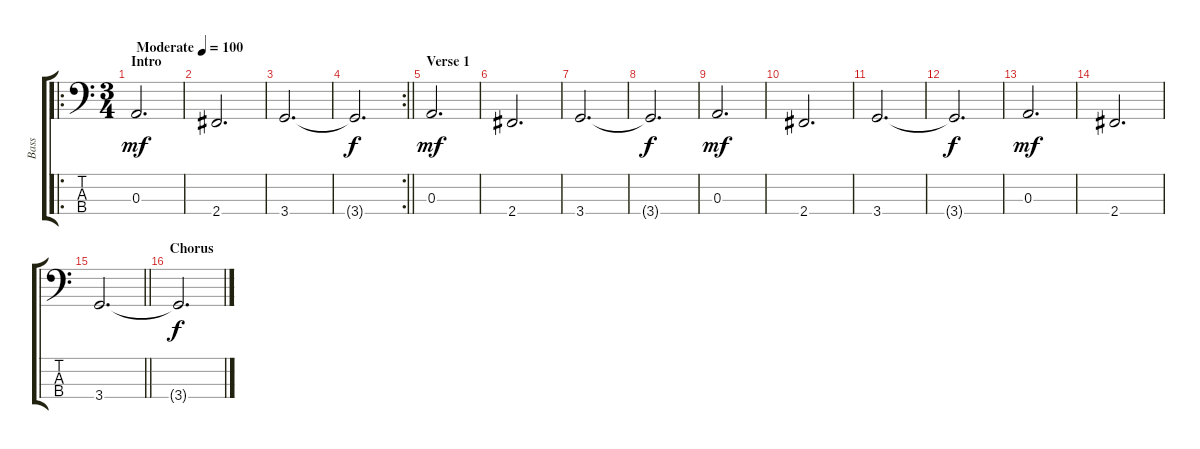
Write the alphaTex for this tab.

\track ("Bass" "Bass") {instrument electricbassfinger}
\staff {score tabs}
\tuning (G2 D2 A1 E1) {hide}
\ro
\ts (3 4)
\section ("" "Intro")
\tempo (100 "Moderate")
\clef f4
\ks c
0.3.2{d dy mf instrument electricbassfinger} |
2.4.2{d} |
3.4.2{d} |
\rc 2
\barLineRight lightlight
3.4{t}.2{d dy f} |
\section ("" "Verse 1")
0.3.2{d dy mf} |
2.4.2{d} |
3.4.2{d} |
3.4{t}.2{d dy f} |
0.3.2{d dy mf} |
2.4.2{d} |
3.4.2{d} |
3.4{t}.2{d dy f} |
0.3.2{d dy mf} |
2.4.2{d} |
\barLineRight lightlight
3.4.2{d} |
\section ("" "Chorus")
3.4{t}.2{d dy f}
